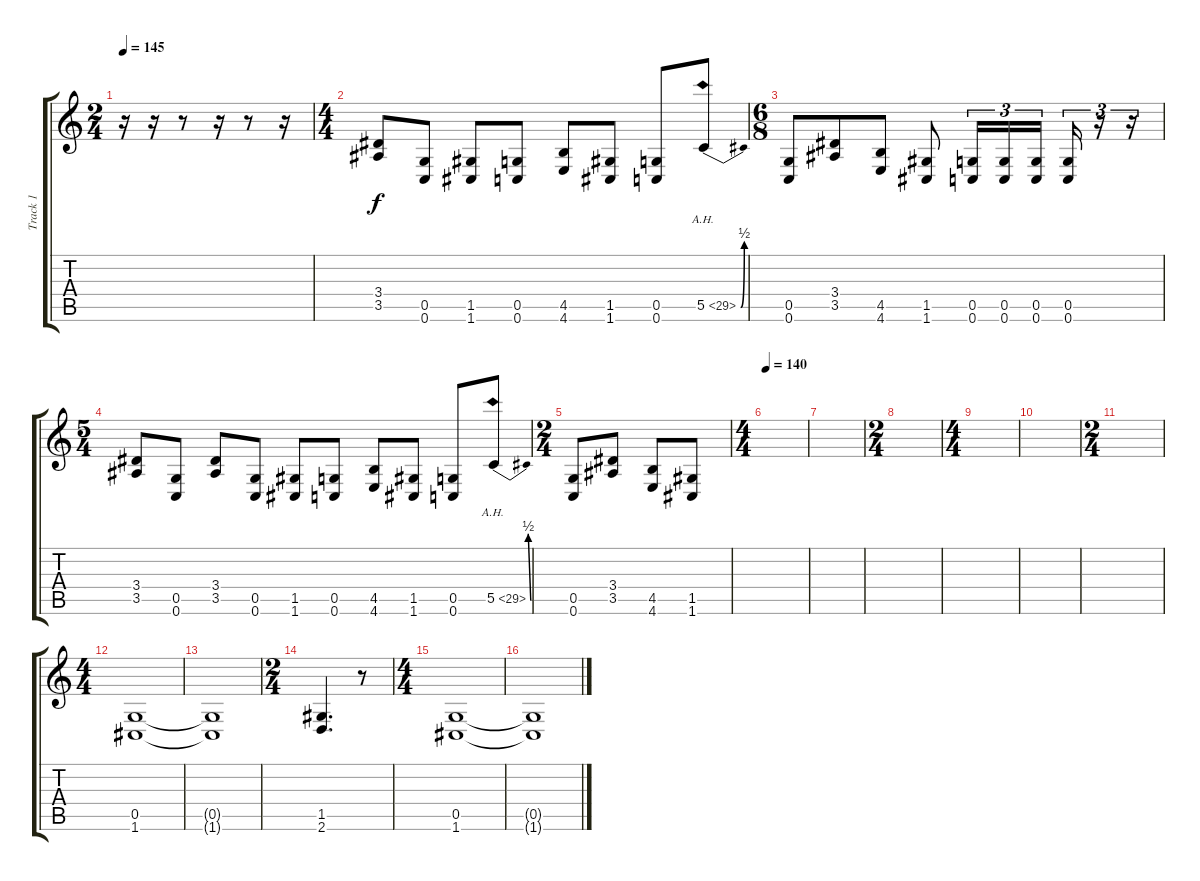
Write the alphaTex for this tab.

\track ("Track 1" "Track 1") {instrument distortionguitar}
\staff {score tabs}
\tuning (D4 A3 F3 C3 G2 C2) {hide}
\ts (2 4)
\tempo 145
\clef g2
\ks c
r.16{dy f} r.16 r.8 r.16 r.8 r.16 |
\ts (4 4)
(3.4 3.5).8 (0.5 0.6).8 (1.5 1.6).8 (0.5 0.6).8 (4.5 4.6).8 (1.5 1.6).8 (0.5 0.6).8 5.5{be (bend 0 0 60 2) ah 24}.8 |
\ts (6 8)
(0.5 0.6).8 (3.4 3.5).8 (4.5 4.6).8 (1.5 1.6).8 (0.5 0.6).16{tu (3 2)} (0.5 0.6).16{tu (3 2)} (0.5 0.6).16{tu (3 2) beam splitsecondary} (0.5 0.6).16{tu (3 2)} r.16{tu (3 2)} r.16{tu (3 2)} |
\ts (5 4)
(3.4 3.5).8 (0.5 0.6).8 (3.4 3.5).8 (0.5 0.6).8 (1.5 1.6).8 (0.5 0.6).8 (4.5 4.6).8 (1.5 1.6).8 (0.5 0.6).8 5.5{be (bend 0 0 60 2) ah 24}.8 |
\ts (2 4)
(0.5 0.6).8 (3.4 3.5).8 (4.5 4.6).8 (1.5 1.6).8 |
\ts (4 4)
\tempo 140
|
|
\ts (2 4)
|
\ts (4 4)
|
|
\ts (2 4)
|
\ts (4 4)
(0.5 1.6).1 |
(0.5{t} 1.6{t}).1 |
\ts (2 4)
(1.5 2.6).4{d} r.8 |
\ts (4 4)
(0.5 1.6).1 |
(0.5{t} 1.6{t}).1
